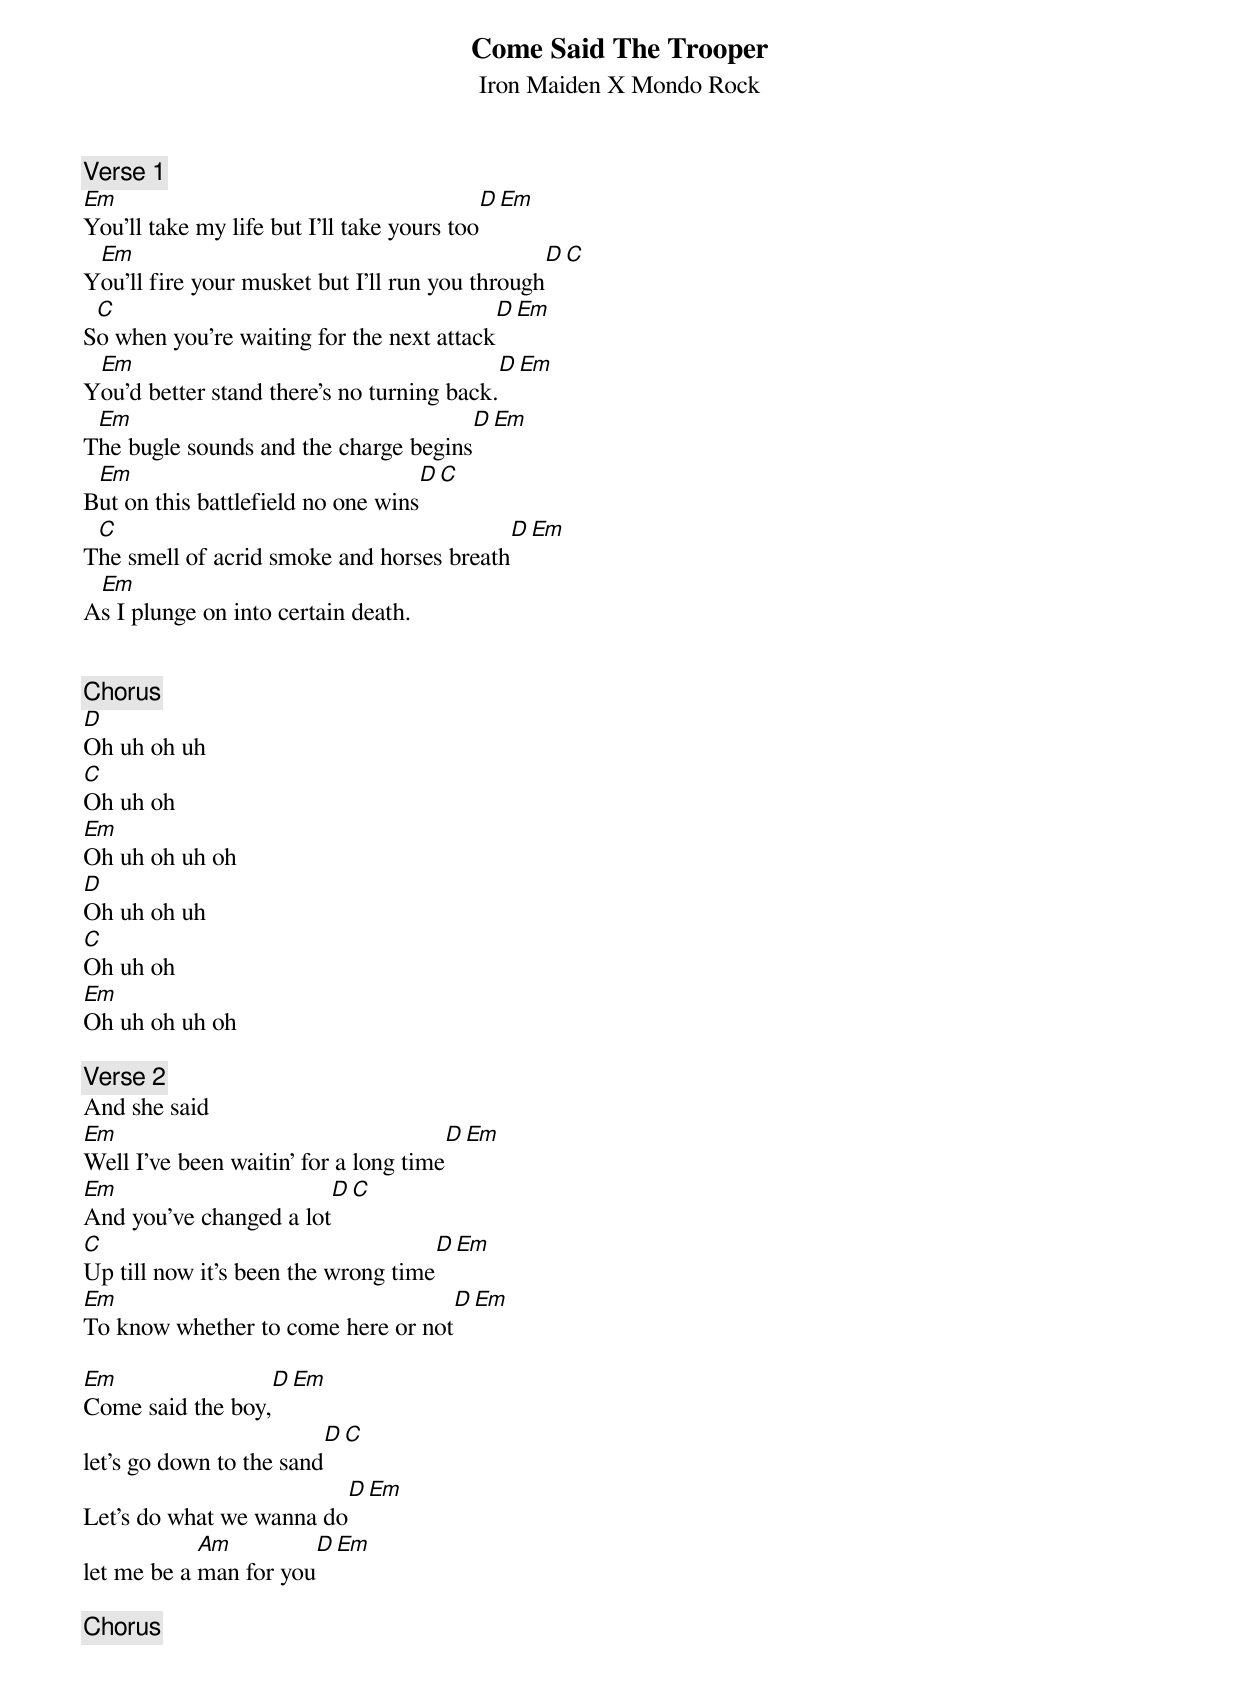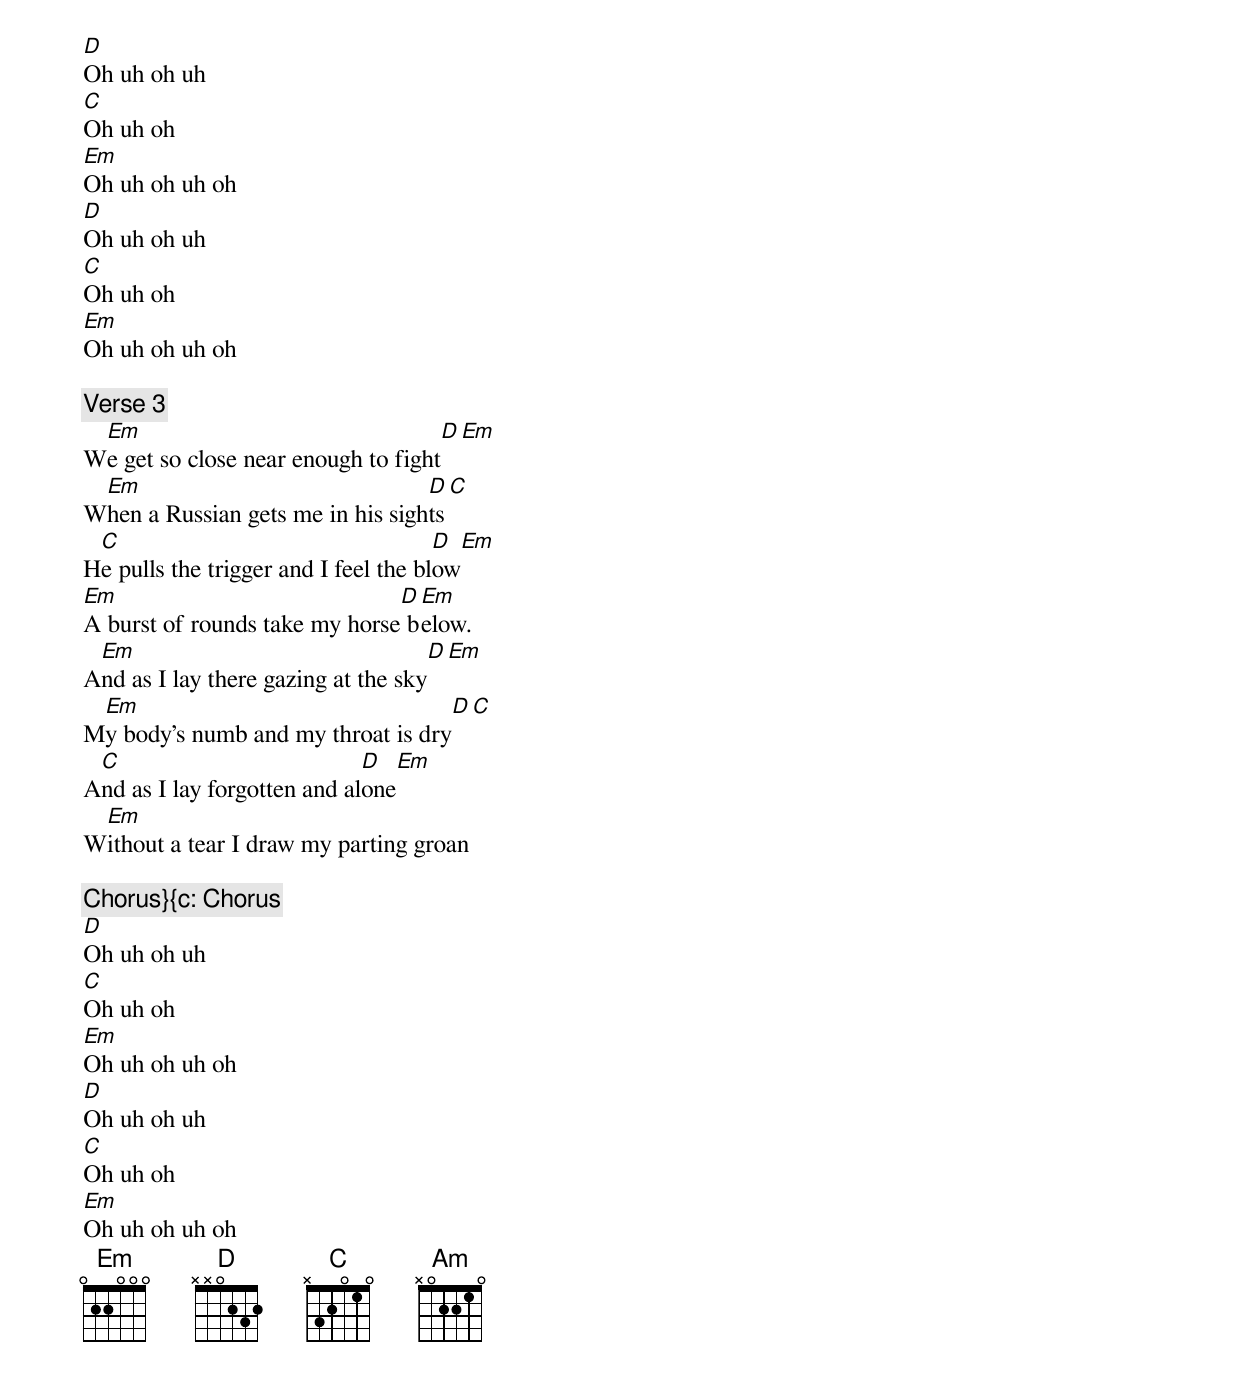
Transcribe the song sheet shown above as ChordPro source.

{t: Come Said The Trooper}
{st: Iron Maiden X Mondo Rock}

{c: Verse 1}
[Em]You'll take my life but I'll take yours too[D][Em]
Y[Em]ou'll fire your musket but I'll run you through[D][C]
S[C]o when you're waiting for the next attack[D][Em]
Y[Em]ou'd better stand there's no turning back.[D][Em]
T[Em]he bugle sounds and the charge begins[D][Em]
B[Em]ut on this battlefield no one wins[D][C]
T[C]he smell of acrid smoke and horses breath[D][Em]
A[Em]s I plunge on into certain death.


{c: Chorus}
[D]Oh uh oh uh
[C]Oh uh oh
[Em]Oh uh oh uh oh
[D]Oh uh oh uh
[C]Oh uh oh
[Em]Oh uh oh uh oh

{c: Verse 2}
And she said
[Em]Well I've been waitin' for a long time[D][Em]
[Em]And you've changed a lot[D][C]
[C]Up till now it's been the wrong time[D][Em]
[Em]To know whether to come here or not[D][Em]

[Em]Come said the boy,[D][Em]
let's go down to the sand[D][C]
Let's do what we wanna do[D][Em]
let me be a [Am]man for you[D][Em]

{c: Chorus}
[D]Oh uh oh uh
[C]Oh uh oh
[Em]Oh uh oh uh oh
[D]Oh uh oh uh
[C]Oh uh oh
[Em]Oh uh oh uh oh

{c: Verse 3}
W[Em]e get so close near enough to fight[D][Em]
W[Em]hen a Russian gets me in his sigh[D]ts[C]
H[C]e pulls the trigger and I feel the bl[D]ow[Em]
[Em]A burst of rounds take my horse[D] b[Em]elow.
A[Em]nd as I lay there gazing at the sky[D][Em]
M[Em]y body's numb and my throat is dry[D][C]
A[C]nd as I lay forgotten and al[D]one[Em]
W[Em]ithout a tear I draw my parting groan

{c: Chorus}{c: Chorus}
[D]Oh uh oh uh
[C]Oh uh oh
[Em]Oh uh oh uh oh
[D]Oh uh oh uh
[C]Oh uh oh
[Em]Oh uh oh uh oh
